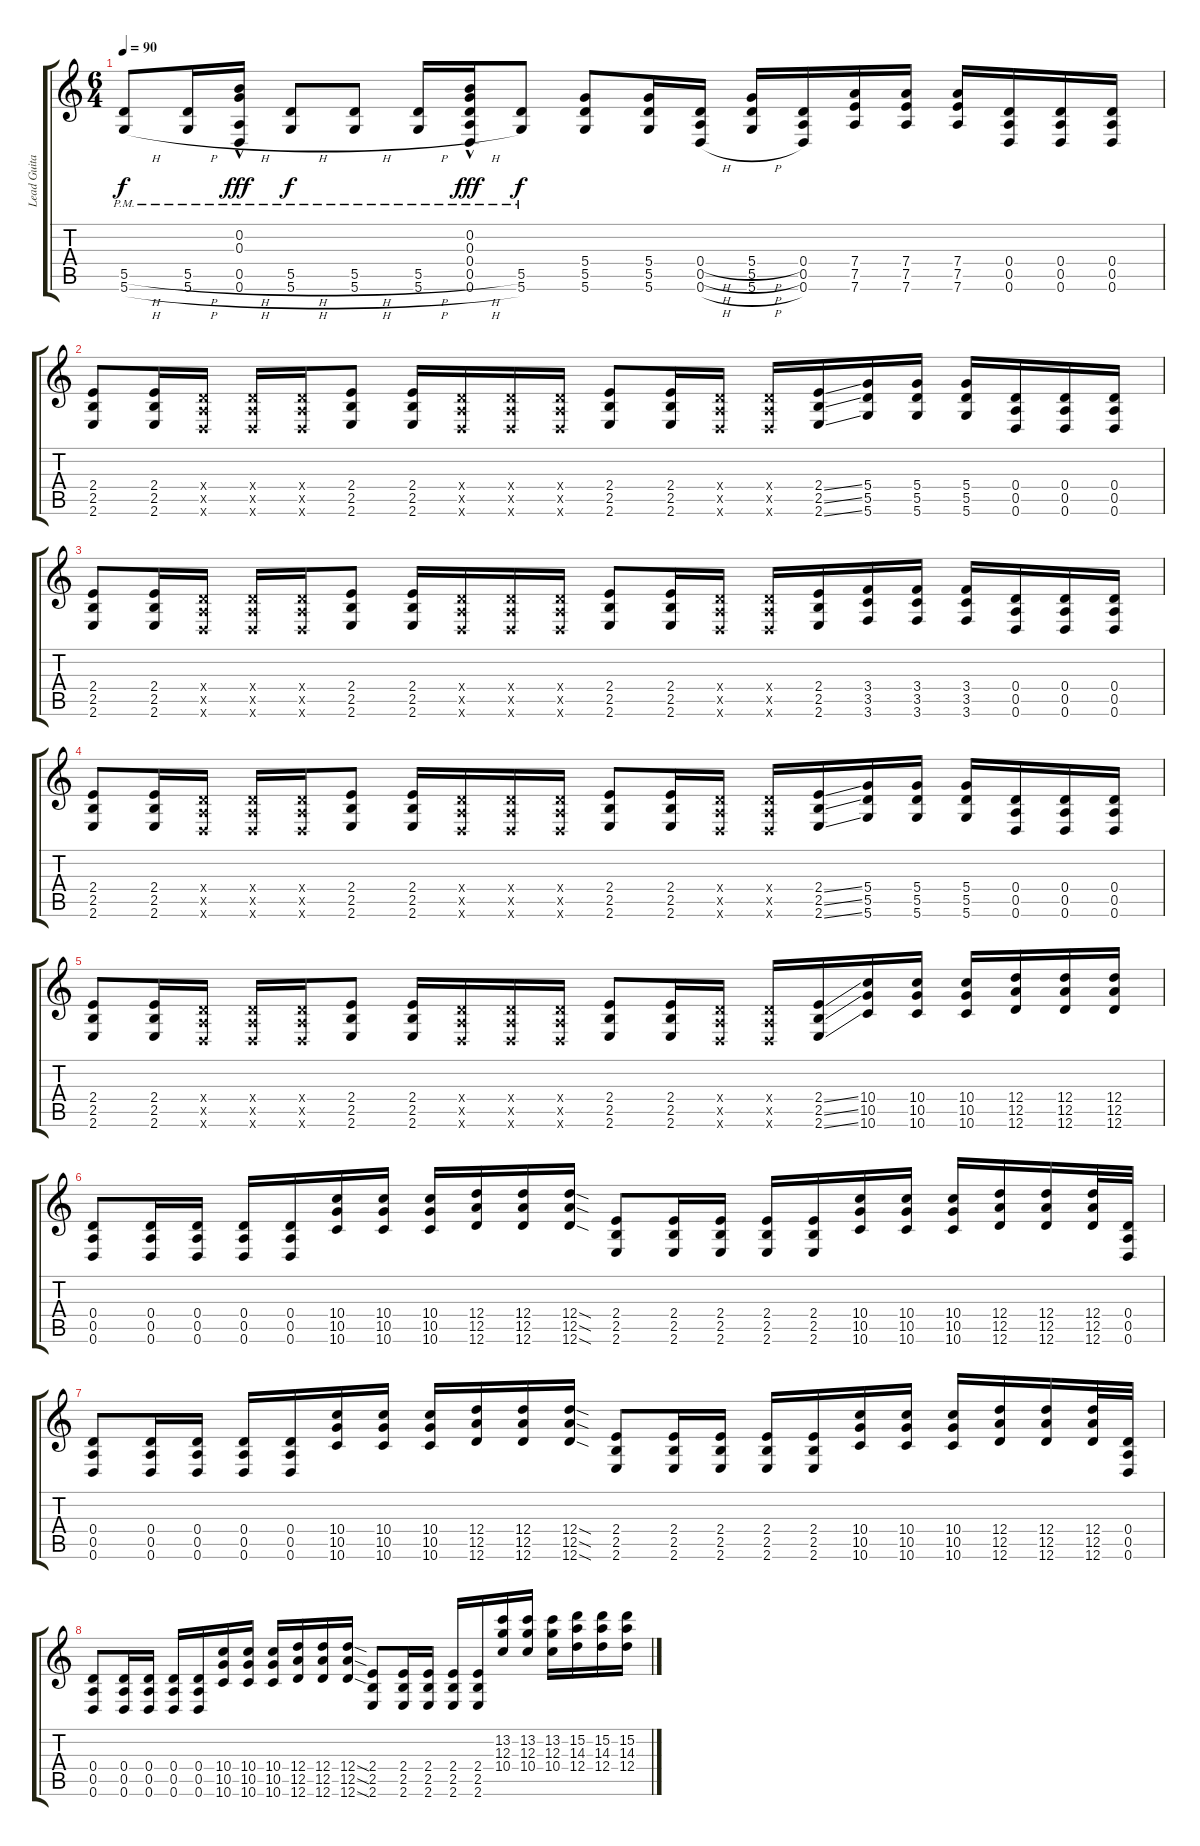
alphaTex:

\track ("Lead Guitar" "Lead Guita") {instrument distortionguitar}
\staff {score tabs}
\tuning (E4 B3 G3 D3 A2 D2) {hide}
\ts (6 4)
\tempo 90
\clef g2
\ks c
(5.5{h pm} 5.6{h pm}).8{dy f} (5.5{h pm} 5.6{h pm}).16 (0.2{hac} 0.3{hac pm} 0.5{h pm} 0.6{h pm}).16{dy fff} (5.5{h pm} 5.6{h pm}).8{dy f} (5.5{h pm} 5.6{h pm}).8 (5.5{h pm} 5.6{h pm}).16 (0.2{hac} 0.3{hac} 0.4{pm} 0.5{h pm} 0.6{h pm}).16{dy fff} (5.5{pm} 5.6{pm}).8{dy f} (5.4 5.5 5.6).8 (5.4 5.5 5.6).16 (0.4{h} 0.5{h} 0.6{h}).16 (5.4{h} 5.5{h} 5.6{h}).16 (0.4 0.5 0.6).16 (7.4 7.5 7.6).16 (7.4 7.5 7.6).16 (7.4 7.5 7.6).16 (0.4 0.5 0.6).16 (0.4 0.5 0.6).16 (0.4 0.5 0.6).16 |
(2.4 2.5 2.6).8 (2.4 2.5 2.6).16 (0.4{x} 0.5{x} 0.6{x}).16 (0.4{x} 0.5{x} 0.6{x}).16 (0.4{x} 0.5{x} 0.6{x}).16 (2.4 2.5 2.6).8 (2.4 2.5 2.6).16 (0.4{x} 0.5{x} 0.6{x}).16 (0.4{x} 0.5{x} 0.6{x}).16 (0.4{x} 0.5{x} 0.6{x}).16 (2.4 2.5 2.6).8 (2.4 2.5 2.6).16 (0.4{x} 0.5{x} 0.6{x}).16 (0.4{x} 0.5{x} 0.6{x}).16 (2.4{ss} 2.5{ss} 2.6{ss}).16 (5.4 5.5 5.6).16 (5.4 5.5 5.6).16 (5.4 5.5 5.6).16 (0.4 0.5 0.6).16 (0.4 0.5 0.6).16 (0.4 0.5 0.6).16 |
(2.4 2.5 2.6).8 (2.4 2.5 2.6).16 (0.4{x} 0.5{x} 0.6{x}).16 (0.4{x} 0.5{x} 0.6{x}).16 (0.4{x} 0.5{x} 0.6{x}).16 (2.4 2.5 2.6).8 (2.4 2.5 2.6).16 (0.4{x} 0.5{x} 0.6{x}).16 (0.4{x} 0.5{x} 0.6{x}).16 (0.4{x} 0.5{x} 0.6{x}).16 (2.4 2.5 2.6).8 (2.4 2.5 2.6).16 (0.4{x} 0.5{x} 0.6{x}).16 (0.4{x} 0.5{x} 0.6{x}).16 (2.4 2.5 2.6).16 (3.4 3.5 3.6).16 (3.4 3.5 3.6).16 (3.4 3.5 3.6).16 (0.4 0.5 0.6).16 (0.4 0.5 0.6).16 (0.4 0.5 0.6).16 |
(2.4 2.5 2.6).8 (2.4 2.5 2.6).16 (0.4{x} 0.5{x} 0.6{x}).16 (0.4{x} 0.5{x} 0.6{x}).16 (0.4{x} 0.5{x} 0.6{x}).16 (2.4 2.5 2.6).8 (2.4 2.5 2.6).16 (0.4{x} 0.5{x} 0.6{x}).16 (0.4{x} 0.5{x} 0.6{x}).16 (0.4{x} 0.5{x} 0.6{x}).16 (2.4 2.5 2.6).8 (2.4 2.5 2.6).16 (0.4{x} 0.5{x} 0.6{x}).16 (0.4{x} 0.5{x} 0.6{x}).16 (2.4{ss} 2.5{ss} 2.6{ss}).16 (5.4 5.5 5.6).16 (5.4 5.5 5.6).16 (5.4 5.5 5.6).16 (0.4 0.5 0.6).16 (0.4 0.5 0.6).16 (0.4 0.5 0.6).16 |
(2.4 2.5 2.6).8 (2.4 2.5 2.6).16 (0.4{x} 0.5{x} 0.6{x}).16 (0.4{x} 0.5{x} 0.6{x}).16 (0.4{x} 0.5{x} 0.6{x}).16 (2.4 2.5 2.6).8 (2.4 2.5 2.6).16 (0.4{x} 0.5{x} 0.6{x}).16 (0.4{x} 0.5{x} 0.6{x}).16 (0.4{x} 0.5{x} 0.6{x}).16 (2.4 2.5 2.6).8 (2.4 2.5 2.6).16 (0.4{x} 0.5{x} 0.6{x}).16 (0.4{x} 0.5{x} 0.6{x}).16 (2.4{ss} 2.5{ss} 2.6{ss}).16 (10.4 10.5 10.6).16 (10.4 10.5 10.6).16 (10.4 10.5 10.6).16 (12.4 12.5 12.6).16 (12.4 12.5 12.6).16 (12.4 12.5 12.6).16 |
(0.4 0.5 0.6).8 (0.4 0.5 0.6).16 (0.4 0.5 0.6).16 (0.4 0.5 0.6).16 (0.4 0.5 0.6).16 (10.4 10.5 10.6).16 (10.4 10.5 10.6).16 (10.4 10.5 10.6).16 (12.4 12.5 12.6).16 (12.4 12.5 12.6).16 (12.4{sod} 12.5{sod} 12.6{sod}).16 (2.4 2.5 2.6).8 (2.4 2.5 2.6).16 (2.4 2.5 2.6).16 (2.4 2.5 2.6).16 (2.4 2.5 2.6).16 (10.4 10.5 10.6).16 (10.4 10.5 10.6).16 (10.4 10.5 10.6).16 (12.4 12.5 12.6).16 (12.4 12.5 12.6).16 (12.4 12.5 12.6).32 (0.4 0.5 0.6).32 |
(0.4 0.5 0.6).8 (0.4 0.5 0.6).16 (0.4 0.5 0.6).16 (0.4 0.5 0.6).16 (0.4 0.5 0.6).16 (10.4 10.5 10.6).16 (10.4 10.5 10.6).16 (10.4 10.5 10.6).16 (12.4 12.5 12.6).16 (12.4 12.5 12.6).16 (12.4{sod} 12.5{sod} 12.6{sod}).16 (2.4 2.5 2.6).8 (2.4 2.5 2.6).16 (2.4 2.5 2.6).16 (2.4 2.5 2.6).16 (2.4 2.5 2.6).16 (10.4 10.5 10.6).16 (10.4 10.5 10.6).16 (10.4 10.5 10.6).16 (12.4 12.5 12.6).16 (12.4 12.5 12.6).16 (12.4 12.5 12.6).32 (0.4 0.5 0.6).32 |
(0.4 0.5 0.6).8 (0.4 0.5 0.6).16 (0.4 0.5 0.6).16 (0.4 0.5 0.6).16 (0.4 0.5 0.6).16 (10.4 10.5 10.6).16 (10.4 10.5 10.6).16 (10.4 10.5 10.6).16 (12.4 12.5 12.6).16 (12.4 12.5 12.6).16 (12.4{sod} 12.5{sod} 12.6{sod}).16 (2.4 2.5 2.6).8 (2.4 2.5 2.6).16 (2.4 2.5 2.6).16 (2.4 2.5 2.6).16 (2.4 2.5 2.6).16 (13.2 12.3 10.4).16 (13.2 12.3 10.4).16 (13.2 12.3 10.4).16 (15.2 14.3 12.4).16 (15.2 14.3 12.4).16 (15.2 14.3 12.4).16
